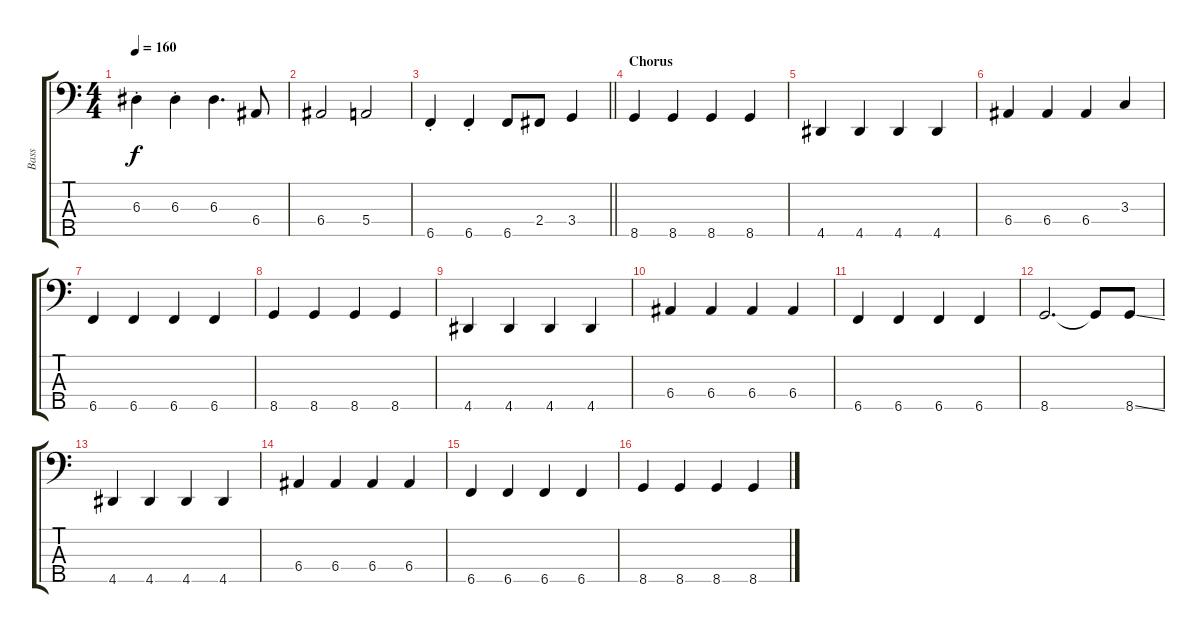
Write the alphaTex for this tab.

\track ("Bass" "Bass") {instrument electricbassfinger}
\staff {score tabs}
\tuning (G2 D2 A1 E1 B0) {hide}
\ts (4 4)
\tempo 160
\clef f4
\ks c
6.3{st}.4{dy f} 6.3{st}.4 6.3.4{d} 6.4.8 |
6.4.2 5.4.2 |
\barLineRight lightlight
6.5{st}.4 6.5{st}.4 6.5.8 2.4.8 3.4.4 |
\section ("" "Chorus")
8.5.4 8.5.4 8.5.4 8.5.4 |
4.5.4 4.5.4 4.5.4 4.5.4 |
6.4.4 6.4.4 6.4.4 3.3.4 |
6.5.4 6.5.4 6.5.4 6.5.4 |
8.5.4 8.5.4 8.5.4 8.5.4 |
4.5.4 4.5.4 4.5.4 4.5.4 |
6.4.4 6.4.4 6.4.4 6.4.4 |
6.5.4 6.5.4 6.5.4 6.5.4 |
8.5.2{d} 8.5{t}.8 8.5{ss}.8 |
4.5.4 4.5.4 4.5.4 4.5.4 |
6.4.4 6.4.4 6.4.4 6.4.4 |
6.5.4 6.5.4 6.5.4 6.5.4 |
8.5.4 8.5.4 8.5.4 8.5.4
